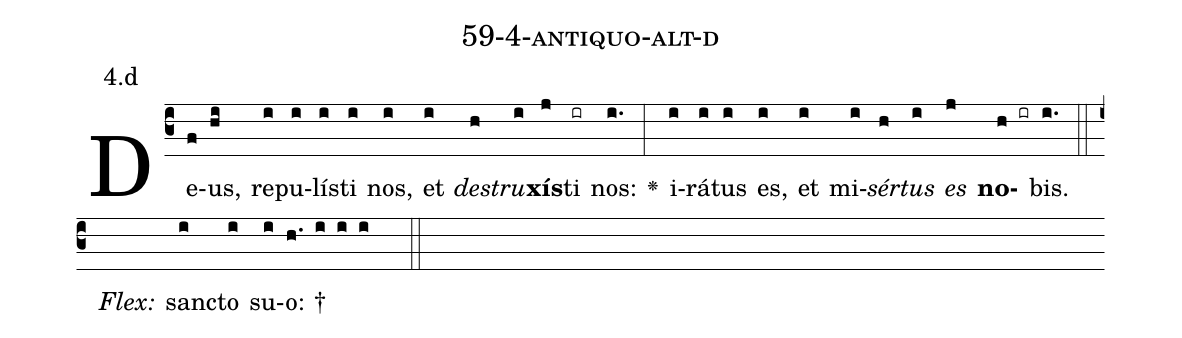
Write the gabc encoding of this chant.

name: 59-4-antiquo-alt-d;
annotation: 4.d;
%%
(c3)De(f)us,(hi) re(i)pu(i)lís(i)ti(i) nos,(i) et(i) <i>de</i>(h)<i>stru</i>(i)<b>xís</b>(j)ti(ir) nos:(i.) <v>\greheightstar</v>(:) i(i)rá(i)tus(i) es,(i) et(i) mi(i)<i>sér</i>(h)<i>tus</i>(i) <i>es</i>(j) <b>no</b>(h ir)bis.(i.) (::)
<i>Flex:</i>()  sanc(i)to(i) su(i)o: †(h. i i i  ::)

%E(i) u(h) o(i) u(j) a(h) e.(i.) (::)
